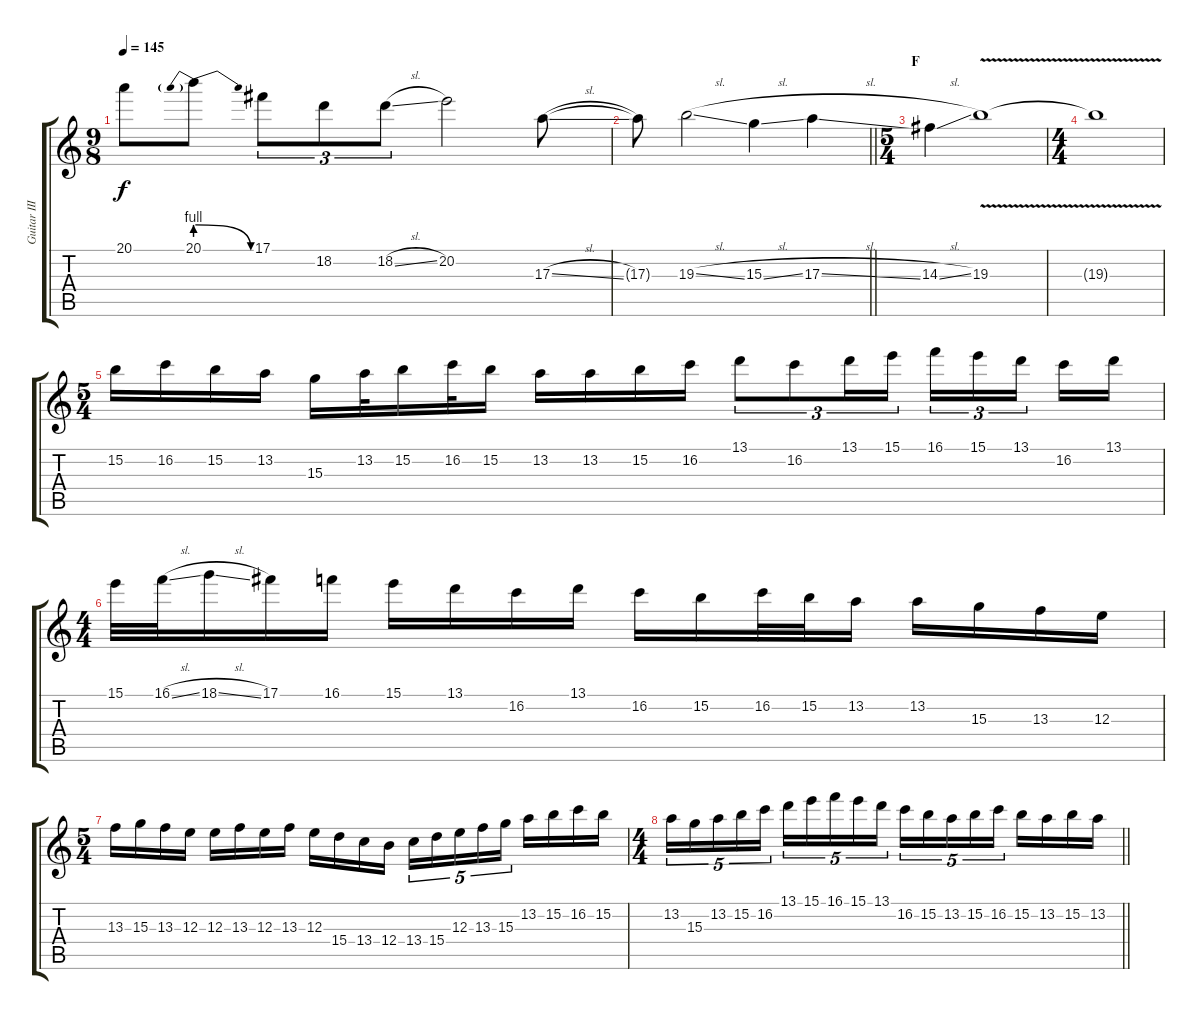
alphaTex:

\track ("Guitar III/Keys" "Guitar III") {instrument distortionguitar}
\staff {score tabs}
\tuning (Db4 Ab3 E3 B2 Gb2 Db2) {hide}
\ts (9 8)
\tempo 145
\clef g2
\ks c
20.1{t}.8{dy f} 20.1{be (prebendrelease 0 4 60 0)}.8 17.1.8{tu (3 2)} 18.2.8{tu (3 2)} 18.2{sl}.8{tu (3 2)} 20.2.2 17.3{sl}.8 |
\barLineRight lightlight
17.3{t}.8 19.3{sl}.2 15.3{sl}.4 17.3{sl}.4 |
\ts (5 4)
\section ("" "F")
14.3{sl}.4 19.3{v}.1 |
\ts (4 4)
19.3{t}.1 |
\ts (5 4)
15.2.16 16.2.16 15.2.16 13.2.16 15.3.16 13.2.32 15.2.16 16.2.32 15.2.16 13.2.16 13.2.16 15.2.16 16.2.16 13.1.8{tu (3 2)} 16.2.8{tu (3 2)} 13.1.16{tu (3 2)} 15.1.16{tu (3 2)} 16.1.16{tu (3 2)} 15.1.16{tu (3 2)} 13.1.16{tu (3 2)} 16.2.16 13.1.16 |
\ts (4 4)
15.1.32 16.1{sl}.32 18.1{sl}.16 17.1.16 16.1.16 15.1.16 13.1.16 16.2.16 13.1.16 16.2.16 15.2.16 16.2.32 15.2.32 13.2.16 13.2.16 15.3.16 13.3.16 12.3.16 |
\ts (5 4)
13.3.16 15.3.16 13.3.16 12.3.16 12.3.16 13.3.16 12.3.16 13.3.16 12.3.16 15.4.16 13.4.16 12.4.16 13.4.16{tu (5 4)} 15.4.16{tu (5 4)} 12.3.16{tu (5 4)} 13.3.16{tu (5 4)} 15.3.16{tu (5 4)} 13.2.16 15.2.16 16.2.16 15.2.16 |
\ts (4 4)
\barLineRight lightlight
13.2.16{tu (5 4)} 15.3.16{tu (5 4)} 13.2.16{tu (5 4)} 15.2.16{tu (5 4)} 16.2.16{tu (5 4)} 13.1.16{tu (5 4)} 15.1.16{tu (5 4)} 16.1.16{tu (5 4)} 15.1.16{tu (5 4)} 13.1.16{tu (5 4)} 16.2.16{tu (5 4)} 15.2.16{tu (5 4)} 13.2.16{tu (5 4)} 15.2.16{tu (5 4)} 16.2.16{tu (5 4)} 15.2.16 13.2.16 15.2.16 13.2.16
